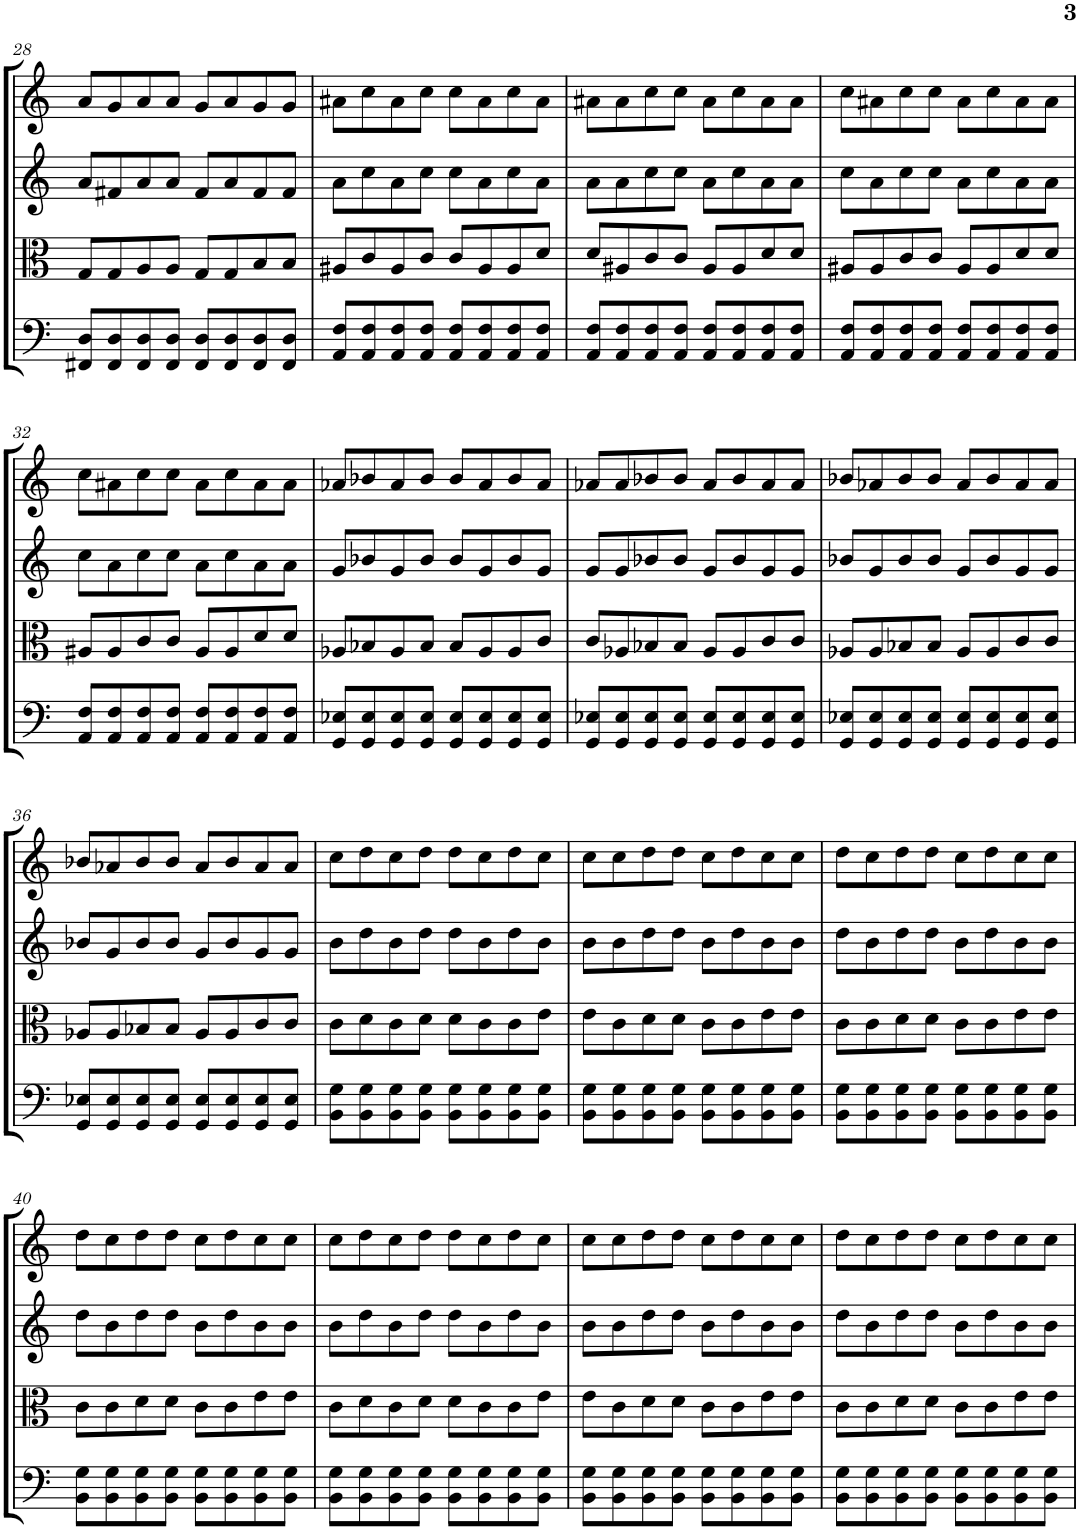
**kern	**kern	**kern	**kern
*part4	*part3	*part2	*part1
*staff4	*staff3	*staff2	*staff1
*I"Violoncello	*I"Viola	*I"Violin II	*I"Violin I
*I'Vc	*I'Vla	*I'Vln	*I'Vln
!!LO:PB:g=z
*clefF4	*clefC3	*clefG2	*clefG2
*k[]	*k[]	*k[]	*k[]
*M4/4	*M4/4	*M4/4	*M4/4
=28	=28	=28	=28
8FF#X/ 8D/L	8G/L	8a/L	8a/L
8FF#/ 8D/	8G/	8f#X/	8g/
8FF#/ 8D/	8A/	8a/	8a/
8FF#/ 8D/J	8A/J	8a/J	8a/J
8FF#/ 8D/L	8G/L	8f#/L	8g/L
8FF#/ 8D/	8G/	8a/	8a/
8FF#/ 8D/	8B/	8f#/	8g/
8FF#/ 8D/J	8B/J	8f#/J	8g/J
=29	=29	=29	=29
8AA/ 8F/L	8A#X/L	8a\L	8a#X\L
8AA/ 8F/	8c/	8cc\	8cc\
8AA/ 8F/	8A#/	8a\	8a#\
8AA/ 8F/J	8c/J	8cc\J	8cc\J
8AA/ 8F/L	8c/L	8cc\L	8cc\L
8AA/ 8F/	8A#/	8a\	8a#\
8AA/ 8F/	8A#/	8cc\	8cc\
8AA/ 8F/J	8d/J	8a\J	8a#\J
=30	=30	=30	=30
8AA/ 8F/L	8d/L	8a\L	8a#X\L
8AA/ 8F/	8A#X/	8a\	8a#\
8AA/ 8F/	8c/	8cc\	8cc\
8AA/ 8F/J	8c/J	8cc\J	8cc\J
8AA/ 8F/L	8A#/L	8a\L	8a#\L
8AA/ 8F/	8A#/	8cc\	8cc\
8AA/ 8F/	8d/	8a\	8a#\
8AA/ 8F/J	8d/J	8a\J	8a#\J
=31	=31	=31	=31
8AA/ 8F/L	8A#X/L	8cc\L	8cc\L
8AA/ 8F/	8A#/	8a\	8a#X\
8AA/ 8F/	8c/	8cc\	8cc\
8AA/ 8F/J	8c/J	8cc\J	8cc\J
8AA/ 8F/L	8A#/L	8a\L	8a#\L
8AA/ 8F/	8A#/	8cc\	8cc\
8AA/ 8F/	8d/	8a\	8a#\
8AA/ 8F/J	8d/J	8a\J	8a#\J
!!LO:LB:g=z
=32	=32	=32	=32
8AA/ 8F/L	8A#X/L	8cc\L	8cc\L
8AA/ 8F/	8A#/	8a\	8a#X\
8AA/ 8F/	8c/	8cc\	8cc\
8AA/ 8F/J	8c/J	8cc\J	8cc\J
8AA/ 8F/L	8A#/L	8a\L	8a#\L
8AA/ 8F/	8A#/	8cc\	8cc\
8AA/ 8F/	8d/	8a\	8a#\
8AA/ 8F/J	8d/J	8a\J	8a#\J
=33	=33	=33	=33
8GG/ 8E-X/L	8A-X/L	8g/L	8a-X/L
8GG/ 8E-/	8B-X/	8b-X/	8b-X/
8GG/ 8E-/	8A-/	8g/	8a-/
8GG/ 8E-/J	8B-/J	8b-/J	8b-/J
8GG/ 8E-/L	8B-/L	8b-/L	8b-/L
8GG/ 8E-/	8A-/	8g/	8a-/
8GG/ 8E-/	8A-/	8b-/	8b-/
8GG/ 8E-/J	8c/J	8g/J	8a-/J
=34	=34	=34	=34
8GG/ 8E-X/L	8c/L	8g/L	8a-X/L
8GG/ 8E-/	8A-X/	8g/	8a-/
8GG/ 8E-/	8B-X/	8b-X/	8b-X/
8GG/ 8E-/J	8B-/J	8b-/J	8b-/J
8GG/ 8E-/L	8A-/L	8g/L	8a-/L
8GG/ 8E-/	8A-/	8b-/	8b-/
8GG/ 8E-/	8c/	8g/	8a-/
8GG/ 8E-/J	8c/J	8g/J	8a-/J
=35	=35	=35	=35
8GG/ 8E-X/L	8A-X/L	8b-X/L	8b-X/L
8GG/ 8E-/	8A-/	8g/	8a-X/
8GG/ 8E-/	8B-X/	8b-/	8b-/
8GG/ 8E-/J	8B-/J	8b-/J	8b-/J
8GG/ 8E-/L	8A-/L	8g/L	8a-/L
8GG/ 8E-/	8A-/	8b-/	8b-/
8GG/ 8E-/	8c/	8g/	8a-/
8GG/ 8E-/J	8c/J	8g/J	8a-/J
!!LO:LB:g=z
=36	=36	=36	=36
8GG/ 8E-X/L	8A-X/L	8b-X/L	8b-X/L
8GG/ 8E-/	8A-/	8g/	8a-X/
8GG/ 8E-/	8B-X/	8b-/	8b-/
8GG/ 8E-/J	8B-/J	8b-/J	8b-/J
8GG/ 8E-/L	8A-/L	8g/L	8a-/L
8GG/ 8E-/	8A-/	8b-/	8b-/
8GG/ 8E-/	8c/	8g/	8a-/
8GG/ 8E-/J	8c/J	8g/J	8a-/J
=37	=37	=37	=37
8BB\ 8G\L	8c\L	8b\L	8cc\L
8BB\ 8G\	8d\	8dd\	8dd\
8BB\ 8G\	8c\	8b\	8cc\
8BB\ 8G\J	8d\J	8dd\J	8dd\J
8BB\ 8G\L	8d\L	8dd\L	8dd\L
8BB\ 8G\	8c\	8b\	8cc\
8BB\ 8G\	8c\	8dd\	8dd\
8BB\ 8G\J	8e\J	8b\J	8cc\J
=38	=38	=38	=38
8BB\ 8G\L	8e\L	8b\L	8cc\L
8BB\ 8G\	8c\	8b\	8cc\
8BB\ 8G\	8d\	8dd\	8dd\
8BB\ 8G\J	8d\J	8dd\J	8dd\J
8BB\ 8G\L	8c\L	8b\L	8cc\L
8BB\ 8G\	8c\	8dd\	8dd\
8BB\ 8G\	8e\	8b\	8cc\
8BB\ 8G\J	8e\J	8b\J	8cc\J
=39	=39	=39	=39
8BB\ 8G\L	8c\L	8dd\L	8dd\L
8BB\ 8G\	8c\	8b\	8cc\
8BB\ 8G\	8d\	8dd\	8dd\
8BB\ 8G\J	8d\J	8dd\J	8dd\J
8BB\ 8G\L	8c\L	8b\L	8cc\L
8BB\ 8G\	8c\	8dd\	8dd\
8BB\ 8G\	8e\	8b\	8cc\
8BB\ 8G\J	8e\J	8b\J	8cc\J
!!LO:LB:g=z
=40	=40	=40	=40
8BB\ 8G\L	8c\L	8dd\L	8dd\L
8BB\ 8G\	8c\	8b\	8cc\
8BB\ 8G\	8d\	8dd\	8dd\
8BB\ 8G\J	8d\J	8dd\J	8dd\J
8BB\ 8G\L	8c\L	8b\L	8cc\L
8BB\ 8G\	8c\	8dd\	8dd\
8BB\ 8G\	8e\	8b\	8cc\
8BB\ 8G\J	8e\J	8b\J	8cc\J
=41	=41	=41	=41
8BB\ 8G\L	8c\L	8b\L	8cc\L
8BB\ 8G\	8d\	8dd\	8dd\
8BB\ 8G\	8c\	8b\	8cc\
8BB\ 8G\J	8d\J	8dd\J	8dd\J
8BB\ 8G\L	8d\L	8dd\L	8dd\L
8BB\ 8G\	8c\	8b\	8cc\
8BB\ 8G\	8c\	8dd\	8dd\
8BB\ 8G\J	8e\J	8b\J	8cc\J
=42	=42	=42	=42
8BB\ 8G\L	8e\L	8b\L	8cc\L
8BB\ 8G\	8c\	8b\	8cc\
8BB\ 8G\	8d\	8dd\	8dd\
8BB\ 8G\J	8d\J	8dd\J	8dd\J
8BB\ 8G\L	8c\L	8b\L	8cc\L
8BB\ 8G\	8c\	8dd\	8dd\
8BB\ 8G\	8e\	8b\	8cc\
8BB\ 8G\J	8e\J	8b\J	8cc\J
=43	=43	=43	=43
8BB\ 8G\L	8c\L	8dd\L	8dd\L
8BB\ 8G\	8c\	8b\	8cc\
8BB\ 8G\	8d\	8dd\	8dd\
8BB\ 8G\J	8d\J	8dd\J	8dd\J
8BB\ 8G\L	8c\L	8b\L	8cc\L
8BB\ 8G\	8c\	8dd\	8dd\
8BB\ 8G\	8e\	8b\	8cc\
8BB\ 8G\J	8e\J	8b\J	8cc\J
=	=	=	=
*-	*-	*-	*-
